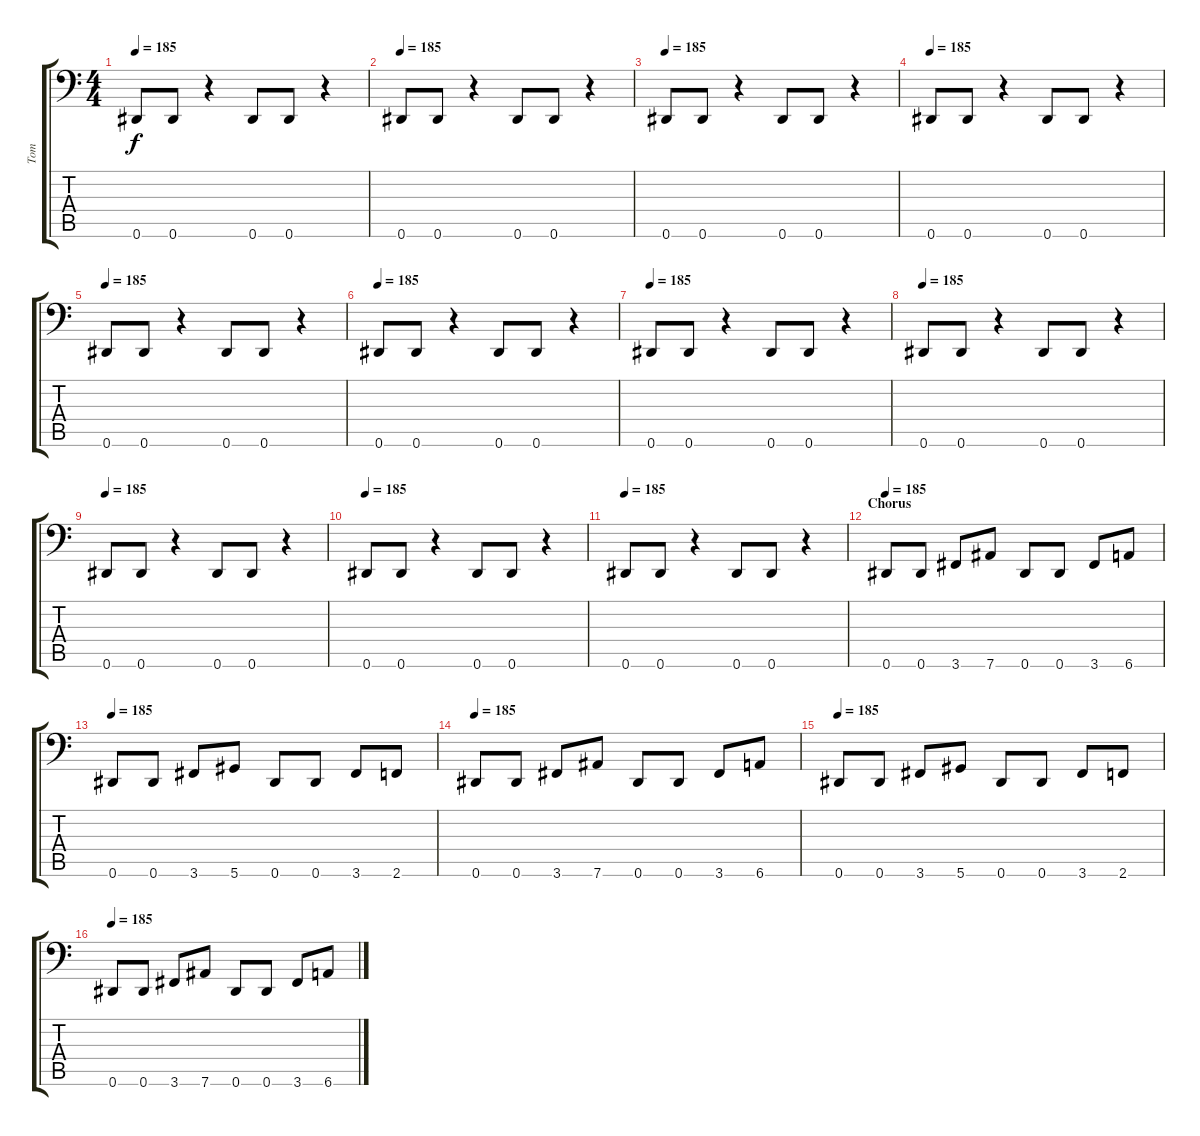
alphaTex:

\track ("Tom" "Tom") {instrument electricbasspick}
\staff {score tabs}
\tuning (Eb3 Bb2 Gb2 Db2 Ab1 Eb1) {hide}
\ts (4 4)
\tempo 185
\clef f4
\ks c
0.6.8{dy f} 0.6.8 r.4 0.6.8 0.6.8 r.4 |
\tempo 185
0.6.8 0.6.8 r.4 0.6.8 0.6.8 r.4 |
\tempo 185
0.6.8 0.6.8 r.4 0.6.8 0.6.8 r.4 |
\tempo 185
0.6.8 0.6.8 r.4 0.6.8 0.6.8 r.4 |
\tempo 185
0.6.8 0.6.8 r.4 0.6.8 0.6.8 r.4 |
\tempo 185
0.6.8 0.6.8 r.4 0.6.8 0.6.8 r.4 |
\tempo 185
0.6.8 0.6.8 r.4 0.6.8 0.6.8 r.4 |
\tempo 185
0.6.8 0.6.8 r.4 0.6.8 0.6.8 r.4 |
\tempo 185
0.6.8 0.6.8 r.4 0.6.8 0.6.8 r.4 |
\tempo 185
0.6.8 0.6.8 r.4 0.6.8 0.6.8 r.4 |
\tempo 185
0.6.8 0.6.8 r.4 0.6.8 0.6.8 r.4 |
\section ("" "Chorus")
\tempo 185
0.6.8 0.6.8 3.6.8 7.6.8 0.6.8 0.6.8 3.6.8 6.6.8 |
\tempo 185
0.6.8 0.6.8 3.6.8 5.6.8 0.6.8 0.6.8 3.6.8 2.6.8 |
\tempo 185
0.6.8 0.6.8 3.6.8 7.6.8 0.6.8 0.6.8 3.6.8 6.6.8 |
\tempo 185
0.6.8 0.6.8 3.6.8 5.6.8 0.6.8 0.6.8 3.6.8 2.6.8 |
\tempo 185
0.6.8 0.6.8 3.6.8 7.6.8 0.6.8 0.6.8 3.6.8 6.6.8
